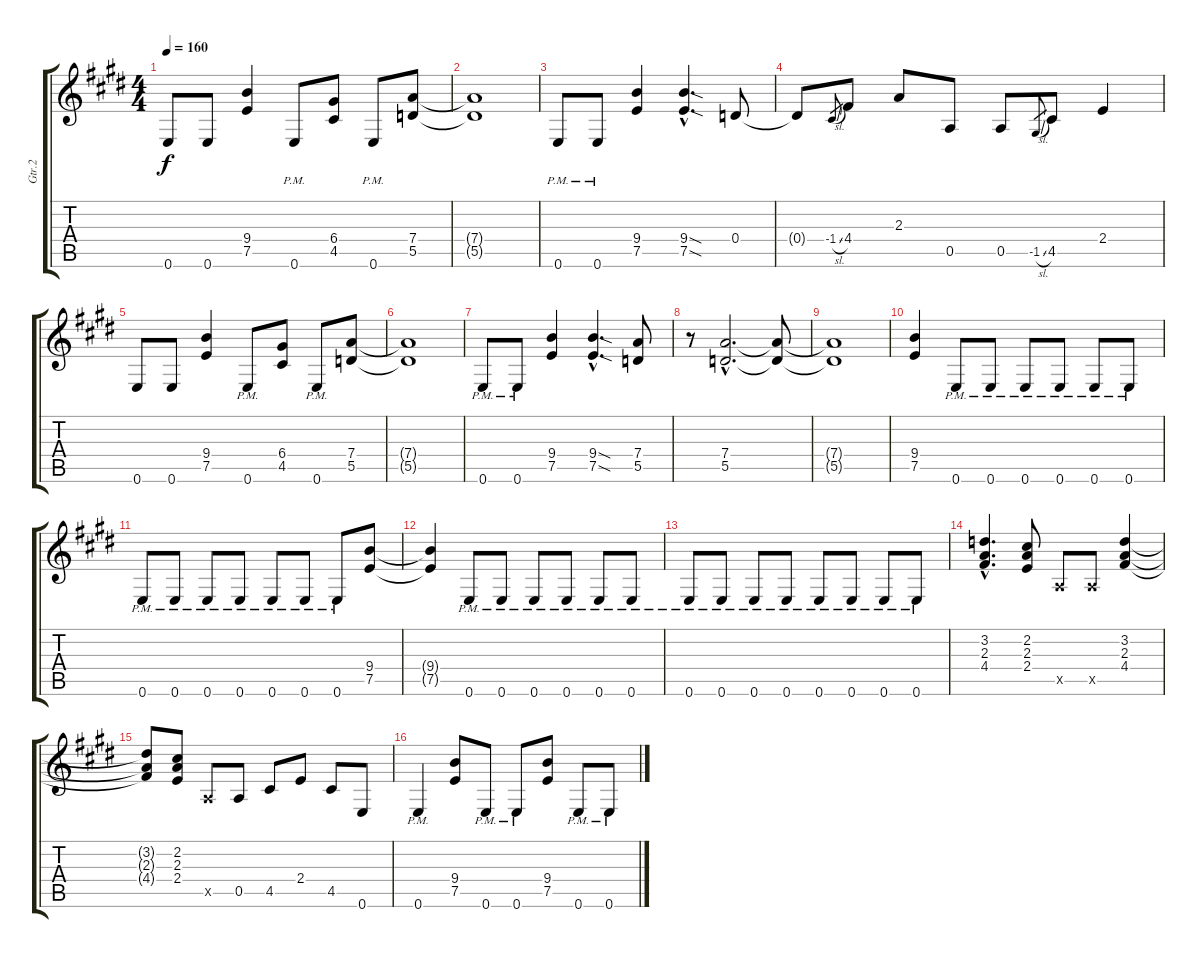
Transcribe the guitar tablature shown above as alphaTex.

\track ("Gtr.2" "Gtr.2") {instrument overdrivenguitar}
\staff {score tabs}
\tuning (E4 B3 G3 D3 A2 E2) {hide}
\ts (4 4)
\tempo 160
\clef g2
\ks e
0.6.8{dy f} 0.6.8 (9.4 7.5).4 0.6{pm}.8 (6.4 4.5).8 0.6{pm}.8 (7.4 5.5).8 |
(7.4{t} 5.5{t}).1 |
0.6{pm}.8 0.6{pm}.8 (9.4 7.5).4 (9.4{sod hac} 7.5{sod hac}).4{d} 0.4.8 |
0.4{t}.8 -1.4{sl}.8{gr} 4.4.8 2.3.8 0.5.8 0.5.8 -1.5{sl}.8{gr} 4.5.8 2.4.4 |
0.6.8 0.6.8 (9.4 7.5).4 0.6{pm}.8 (6.4 4.5).8 0.6{pm}.8 (7.4 5.5).8 |
(7.4{t} 5.5{t}).1 |
0.6{pm}.8 0.6{pm}.8 (9.4 7.5).4 (9.4{sod hac} 7.5{sod hac}).4{d} (7.4 5.5).8 |
r.8 (7.4{hac} 5.5{hac}).2{d} (7.4{t} 5.5{t}).8 |
(7.4{t} 5.5{t}).1 |
(9.4 7.5).4 0.6{pm}.8 0.6{pm}.8 0.6{pm}.8 0.6{pm}.8 0.6{pm}.8 0.6{pm}.8 |
0.6{pm}.8 0.6{pm}.8 0.6{pm}.8 0.6{pm}.8 0.6{pm}.8 0.6{pm}.8 0.6{pm}.8 (9.4 7.5).8 |
(9.4{t} 7.5{t}).4 0.6{pm}.8 0.6{pm}.8 0.6{pm}.8 0.6{pm}.8 0.6{pm}.8 0.6{pm}.8 |
0.6{pm}.8 0.6{pm}.8 0.6{pm}.8 0.6{pm}.8 0.6{pm}.8 0.6{pm}.8 0.6{pm}.8 0.6{pm}.8 |
(3.2{hac} 2.3{hac} 4.4{hac}).4{d} (2.2 2.3 2.4).8 0.5{x}.8 0.5{x}.8 (3.2 2.3 4.4).4 |
(3.2{t} 2.3{t} 4.4{t}).8 (2.2 2.3 2.4).8 0.5{x}.8 0.5.8 4.5.8 2.4.8 4.5.8 0.6.8 |
0.6{pm}.4 (9.4 7.5).8 0.6{pm}.8 0.6{pm}.8 (9.4 7.5).8 0.6{pm}.8 0.6{pm}.8
